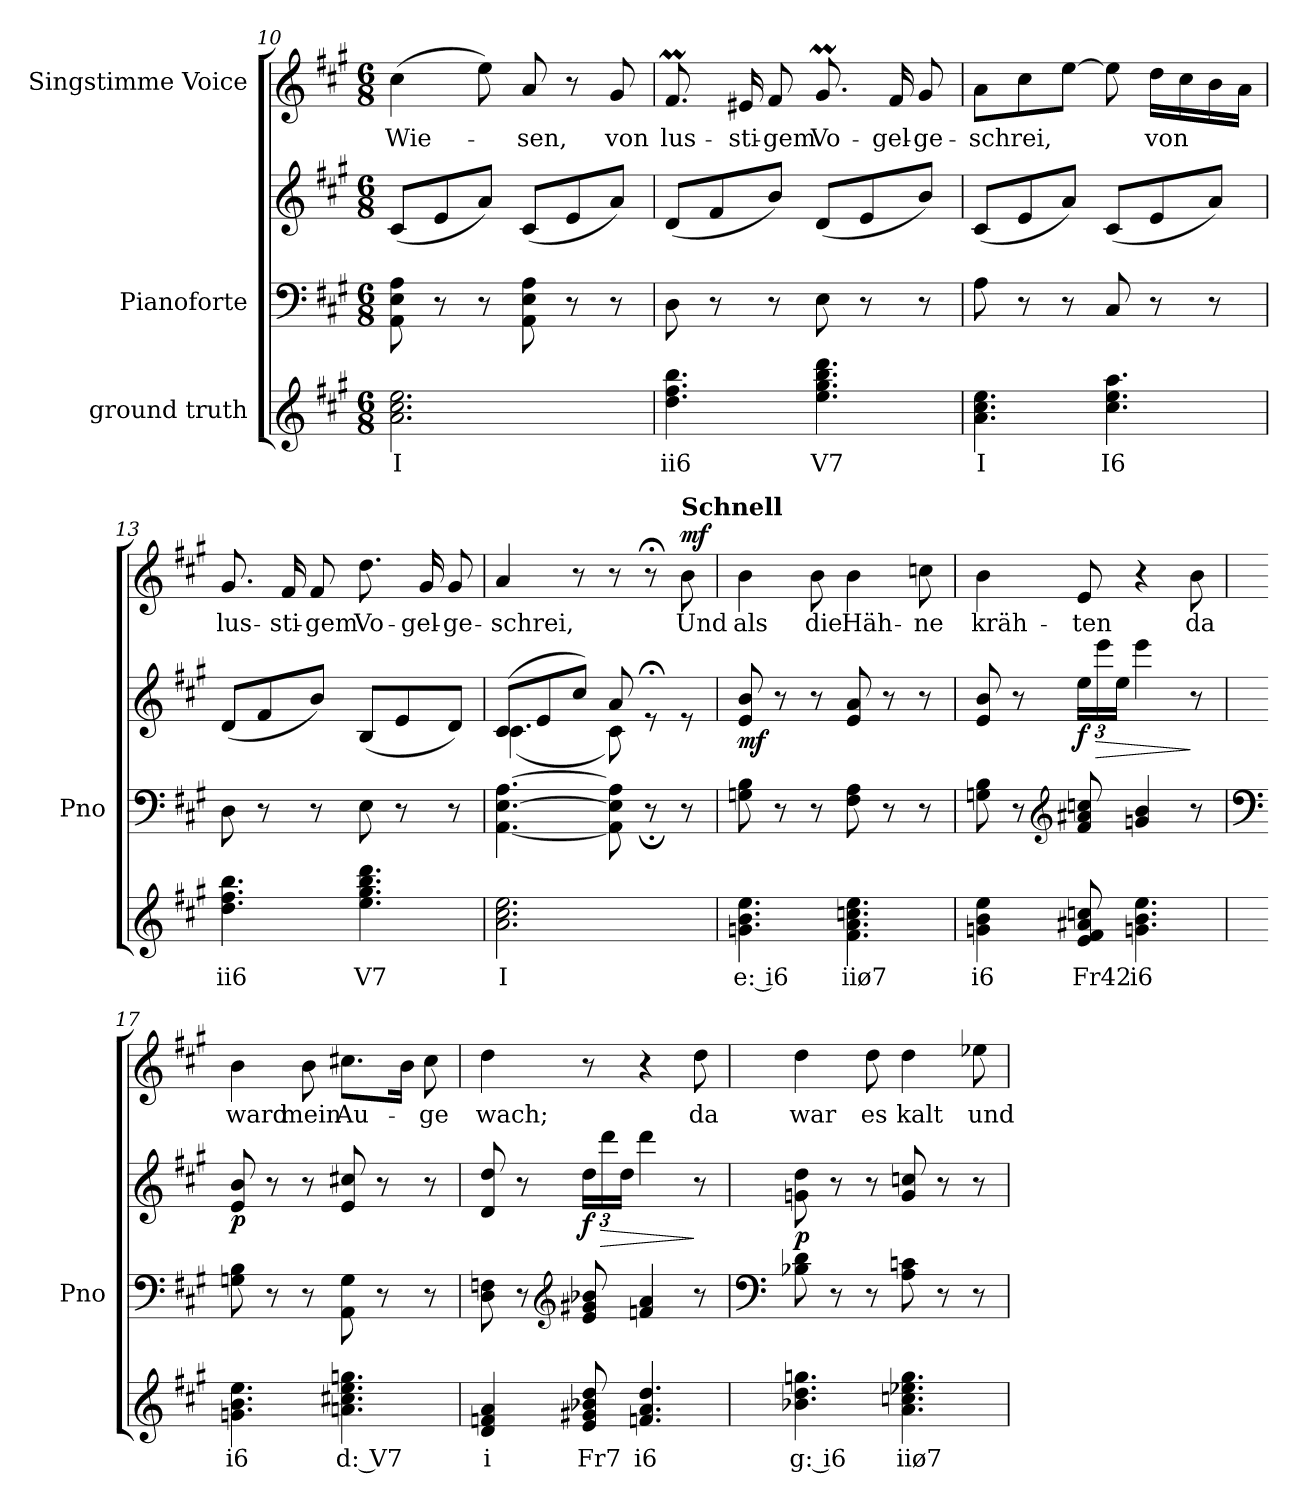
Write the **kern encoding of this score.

**kern	**text	**kern	**kern	**dynam	**kern	**text	**dynam
*part3	*part3	*part2	*part2	*part2	*part1	*part1	*part1
*staff4	*staff4	*staff3	*staff2	*staff2/3	*staff1	*staff1	*staff1
*I"ground truth	*	*I"Pianoforte	*	*	*I"Singstimme Voice	*	*
*	*	*I'Pno	*	*	*	*	*
*	*	*clefF4	*clefG2	*	*clefG2	*	*
*k[f#c#g#]	*	*k[f#c#g#]	*k[f#c#g#]	*	*k[f#c#g#]	*	*
*M6/8	*	*M6/8	*M6/8	*	*M6/8	*	*
=10	=10	=10	=10	=10	=10	=10	=10
!	!	!	!	!	!	!LO:LY:b	!
2.a 2.cc# 2.ee	I	8AA\ 8E\ 8A\	(<8c#/L	.	(>4cc#\	Wie-	.
.	.	8r	8e/	.	.	.	.
.	.	8r	8a/J)	.	8ee\)	.	.
!	!	!	!	!	!	!LO:LY:b	!
.	.	8AA\ 8E\ 8A\	(<8c#/L	.	8a/	-sen,	.
.	.	8r	8e/	.	8r	.	.
!	!	!	!	!	!	!LO:LY:b	!
.	.	8r	8a/J)	.	8g#/	von	.
=11	=11	=11	=11	=11	=11	=11	=11
!	!	!	!	!	!	!LO:LY:b	!
4.dd 4.ff# 4.bb	ii6	8D\	(<8d/L	.	8.f#M/	lus-	.
.	.	8r	8f#/	.	.	.	.
!	!	!	!	!	!	!LO:LY:b	!
.	.	.	.	.	16e#X/	-sti-	.
!	!	!	!	!	!	!LO:LY:b	!
.	.	8r	8b/J)	.	8f#/	-gem	.
!	!	!	!	!	!	!LO:LY:b	!
4.ee 4.gg# 4.bb 4.ddd	V7	8E\	(<8d/L	.	8.g#m/	Vo-	.
.	.	8r	8e/	.	.	.	.
!	!	!	!	!	!	!LO:LY:b	!
.	.	.	.	.	16f#/	-gel-	.
!	!	!	!	!	!	!LO:LY:b	!
.	.	8r	8b/J)	.	8g#/	-ge-	.
=12	=12	=12	=12	=12	=12	=12	=12
!	!	!	!	!	!	!LO:LY:b	!
4.a 4.cc# 4.ee	I	8A\	(<8c#/L	.	8a\L	-schrei,	.
.	.	8r	8e/	.	8cc#\	.	.
.	.	8r	8a/J)	.	[8ee\J	.	.
4.cc# 4.ee 4.aa	I6	8C#/	(<8c#/L	.	8ee\]	.	.
!	!	!	!	!	!	!LO:LY:b	!
.	.	8r	8e/	.	16dd\LL	von	.
.	.	.	.	.	16cc#\	.	.
.	.	8r	8a/J)	.	16b\	.	.
.	.	.	.	.	16a\JJ	.	.
=13	=13	=13	=13	=13	=13	=13	=13
!	!	!	!	!	!	!LO:LY:b	!
4.dd 4.ff# 4.bb	ii6	8D\	(<8d/L	.	8.g#/	lus-	.
.	.	8r	8f#/	.	.	.	.
!	!	!	!	!	!	!LO:LY:b	!
.	.	.	.	.	16f#/	-sti-	.
!	!	!	!	!	!	!LO:LY:b	!
.	.	8r	8b/J)	.	8f#/	-gem	.
!	!	!	!	!	!	!LO:LY:b	!
4.ee 4.gg# 4.bb 4.ddd	V7	8E\	(<8B/L	.	8.dd\	Vo-	.
.	.	8r	8e/	.	.	.	.
!	!	!	!	!	!	!LO:LY:b	!
.	.	.	.	.	16g#/	-gel-	.
!	!	!	!	!	!	!LO:LY:b	!
.	.	8r	8d/J)	.	8g#/	-ge-	.
=14	=14	=14	=14	=14	=14	=14	=14
*	*	*^	*^	*	*	*	*
!	!	!	!	!	!	!	!	!LO:LY:b	!
2.a 2.cc# 2.ee	I	2ryy	[4.AA\ [4.E\ [4.A\	(>8c#/L	(<4.c#\	.	4a/	schrei,	.
.	.	.	.	8e/	.	.	.	.	.
.	.	.	.	8cc#/J)	.	.	8r	.	.
.	.	.	8AA\] 8E\] 8A\]	8a/	8c#\)	.	8r	.	.
*	*	*	*	*	*	*	*MM90	*	*
.	.	4ryy	8r;<	8r;<e	4ryy	.	8r;<	.	.
!	!	!	!	!	!	!	!LO:TX:B:t=Schnell	!	!
!	!	!	!	!	!	!	!	!LO:LY:b	!LO:DY:a
.	.	.	8r	8re	.	.	8b\	Und	mf
*	*	*v	*v	*	*	*	*	*	*
*	*	*	*v	*v	*	*	*	*
=15	=15	=15	=15	=15	=15	=15	=15
*	*	*^	*	*	*	*	*
!	!	!	!	!	!LO:DY:b	!	!LO:LY:b	!
*	*	*v	*v	*	*	*	*	*
4.gn 4.b 4.ee	e: i6	8Gn\ 8B\	8e/ 8b/	mf	4b\	als	.
.	.	8r	8r	.	.	.	.
!	!	!	!	!	!	!LO:LY:b	!
.	.	8r	8r	.	8b\	die	.
!	!	!	!	!	!	!LO:LY:b	!
4.f# 4.a 4.ccn 4.ee	iiø7	8F#\ 8A\	8e/ 8a/	.	4b\	Häh-	.
.	.	8r	8r	.	.	.	.
!	!	!	!	!	!	!LO:LY:b	!
.	.	8r	8r	.	8ccn\	-ne	.
=16	=16	=16	=16	=16	=16	=16	=16
!	!	!	!	!	!	!LO:LY:b	!
4gn 4b 4ee	i6	8Gn\ 8B\	8e/ 8b/	.	4b\	kräh-	.
.	.	8r	8r	.	.	.	.
*	*	*clefG2	*	*	*	*	*
*	*	*	*Xbrackettup	*	*	*	*
!	!	!	!	!LO:DY:b	!	!LO:LY:b	!
8e 8f# 8a#X 8ccn	Fr42	8f#/ 8a#X/ 8ccn/	24ee\LL	f	8e/	-ten	.
!	!	!	!	!LO:HP:b	!	!	!
.	.	.	24eee\	>	.	.	.
.	.	.	24ee\JJ	.	.	.	.
4.gn 4.b 4.ee	i6	4gn/ 4b/	4eee\	.	4r	.	.
!	!	!	!	!	!	!LO:LY:b	!
.	.	8r	8r	]	8b\	da	.
=17	=17	=17	=17	=17	=17	=17	=17
*	*	*clefF4	*	*	*	*	*
!	!	!	!	!LO:DY:b	!	!LO:LY:b	!
4.gn 4.b 4.ee	i6	8Gn\ 8B\	8e/ 8b/	p	4b\	ward	.
.	.	8r	8r	.	.	.	.
!	!	!	!	!	!	!LO:LY:b	!
.	.	8r	8r	.	8b\	mein	.
!	!	!	!	!	!	!LO:LY:b	!
4.an 4.cc#X 4.ee 4.ggn	d: V7	8AA\ 8G\	8e/ 8cc#X/	.	8.cc#X\L	Au-	.
.	.	8r	8r	.	.	.	.
.	.	.	.	.	16b\Jk	.	.
!	!	!	!	!	!	!LO:LY:b	!
.	.	8r	8r	.	8cc#\	-ge	.
=18	=18	=18	=18	=18	=18	=18	=18
!	!	!	!	!	!	!LO:LY:b	!
4d 4fn 4a	i	8D\ 8Fn\	8d/ 8dd/	.	4dd\	wach;	.
.	.	8r	8r	.	.	.	.
*	*	*clefG2	*	*	*	*	*
!	!	!	!	!LO:DY:b	!	!	!
8e 8g#X 8b-X 8dd	Fr7	8e/ 8g#X/ 8b-X/	24dd\LL	f	8r	.	.
!	!	!	!	!LO:HP:b	!	!	!
.	.	.	24ddd\	>	.	.	.
.	.	.	24dd\JJ	.	.	.	.
4.fn 4.a 4.dd	i6	4fn/ 4a/	4ddd\	.	4r	.	.
!	!	!	!	!	!	!LO:LY:b	!
.	.	8r	8r	]	8dd\	da	.
=19	=19	=19	=19	=19	=19	=19	=19
*	*	*clefF4	*	*	*	*	*
!	!	!	!	!LO:DY:b	!	!LO:LY:b	!
4.b-X 4.dd 4.ggn	g: i6	8B-X\ 8d\	8gn\ 8dd\	p	4dd\	war	.
.	.	8r	8r	.	.	.	.
!	!	!	!	!	!	!LO:LY:b	!
.	.	8r	8r	.	8dd\	es	.
!	!	!	!	!	!	!LO:LY:b	!
4.a 4.ccn 4.ee-X 4.gg	iiø7	8A\ 8cn\	8g/ 8ccn/	.	4dd\	kalt	.
.	.	8r	8r	.	.	.	.
!	!	!	!	!	!	!LO:LY:b	!
.	.	8r	8r	.	8ee-X\	und	.
=	=	=	=	=	=	=	=
*-	*-	*-	*-	*-	*-	*-	*-
